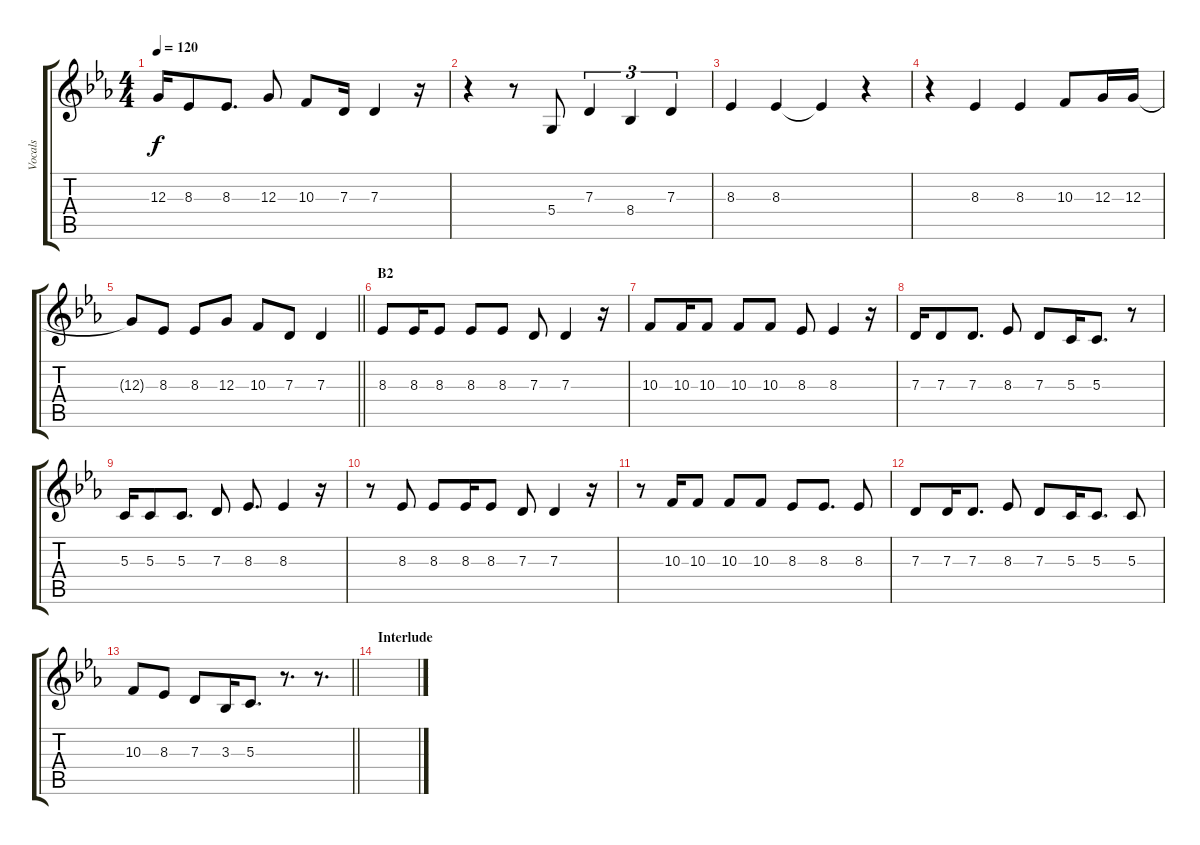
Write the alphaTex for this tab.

\track ("Vocals" "Vocals") {instrument lead2sawtooth}
\staff {score tabs}
\tuning (E4 B3 G3 D3 A2 E2) {hide}
\ts (4 4)
\tempo 120
\clef g2
\ks cminor
12.3.16{dy f} 8.3.8 8.3.8{d} 12.3.8 10.3.8 7.3.16 7.3.4 r.16 |
r.4 r.8 5.4.8 7.3.4{tu (3 2)} 8.4.4{tu (3 2)} 7.3.4{tu (3 2)} |
8.3.4 8.3.4 8.3{t}.4 r.4 |
r.4 8.3.4 8.3.4 10.3.8 12.3.16 12.3.16 |
\barLineRight lightlight
12.3{t}.8 8.3.8 8.3.8 12.3.8 10.3.8 7.3.8 7.3.4 |
\section ("" "B2")
8.3.8 8.3.16 8.3.8 8.3.8 8.3.8 7.3.8 7.3.4 r.16 |
10.3.8 10.3.16 10.3.8 10.3.8 10.3.8 8.3.8 8.3.4 r.16 |
7.3.16 7.3.8 7.3.8{d} 8.3.8 7.3.8 5.3.16 5.3.8{d} r.8 |
5.3.16 5.3.8 5.3.8{d} 7.3.8 8.3.8{d} 8.3.4 r.16 |
r.8 8.3.8 8.3.8 8.3.16 8.3.8 7.3.8 7.3.4 r.16 |
r.8 10.3.16 10.3.8 10.3.8 10.3.8 8.3.8 8.3.8{d} 8.3.8 |
7.3.8 7.3.16 7.3.8{d} 8.3.8 7.3.8 5.3.16 5.3.8{d} 5.3.8 |
\barLineRight lightlight
10.3.8 8.3.8 7.3.8 3.3.16 5.3.8{d} r.8{d} r.8{d} |
\section ("" "Interlude")
